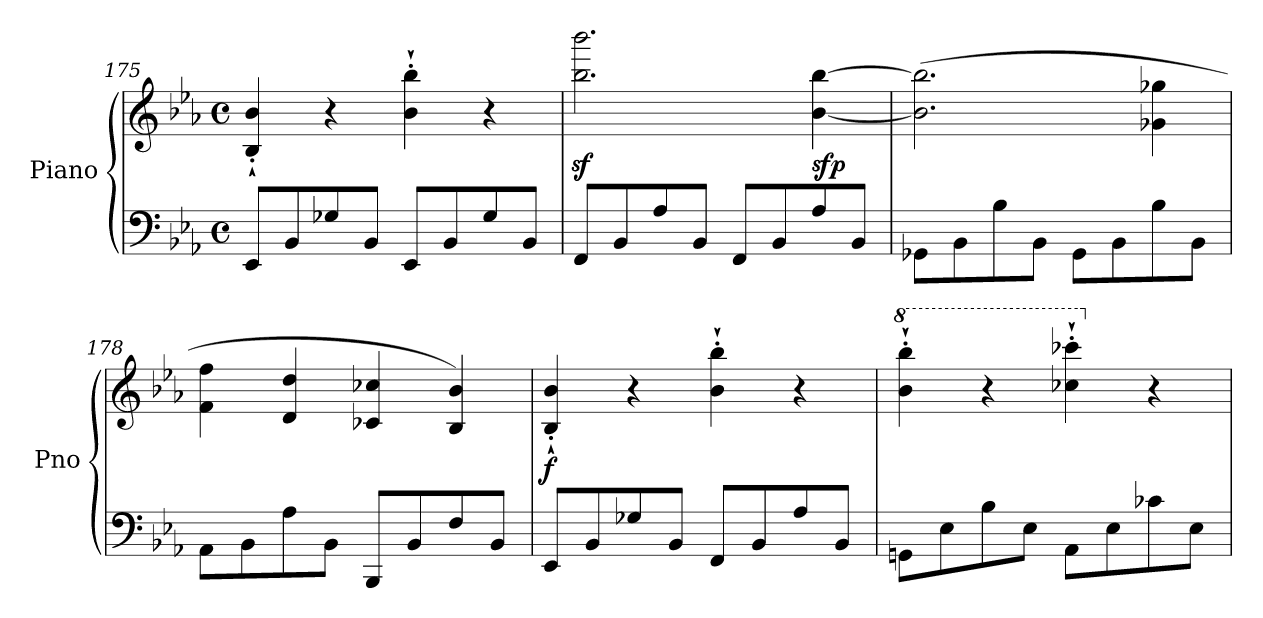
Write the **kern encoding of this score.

**kern	**kern	**dynam
*part1	*part1	*part1
*staff2	*staff1	*staff1/2
*I"Piano	*	*
*I'Pno	*	*
*clefF4	*clefG2	*
*k[b-e-a-]	*k[b-e-a-]	*
*M4/4	*M4/4	*
*met(c)	*met(c)	*
=175	=175	=175
!	!	!LO:DY:b
8EE-/L	4B-/'` 4b-/'`	other-dynamics
8BB-/	.	.
8G-X/	4r	.
8BB-/J	.	.
8EE-/L	4b-\'` 4bb-\'`	.
8BB-/	.	.
8G-/	4r	.
8BB-/J	.	.
=176	=176	=176
8FF/L	2.bb-\z< 2.bbb-\z<	.
8BB-/	.	.
8A-/	.	.
8BB-/J	.	.
8FF/L	.	.
8BB-/	.	.
!	!	!LO:DY:b
8A-/	[4b-\ [4bb-\	sfp
8BB-/J	.	.
=177	=177	=177
8GG-X\L	(>2.b-\] 2.bb-\]	.
8BB-\	.	.
8B-\	.	.
8BB-\J	.	.
8GG-\L	.	.
8BB-\	.	.
8B-\	4g-X\ 4gg-X\	.
8BB-\J	.	.
!!LO:LB:g=z
=178	=178	=178
8AA-\L	4f\ 4ff\	.
8BB-\	.	.
8A-\	4d/ 4dd/	.
8BB-\J	.	.
8BBB-/L	4c-X/ 4cc-X/	.
8BB-/	.	.
8F/	4B-/ 4b-/)	.
8BB-/J	.	.
!!LO:LB:g=z
=179	=179	=179
!	!	!LO:DY:b
8EE-/L	4B-/'` 4b-/'`	f
8BB-/	.	.
8G-X/	4r	.
8BB-/J	.	.
8FF/L	4b-\'` 4bb-\'`	.
8BB-/	.	.
8A-/	4r	.
8BB-/J	.	.
=180	=180	=180
*	*8va	*
8GGn\L	4bb-\'` 4bbb-\'`	.
8E-\	.	.
8B-\	4r	.
8E-\J	.	.
8AA-\L	4ccc-X\'` 4cccc-X\'`	.
8E-\	.	.
*	*X8va	*
8c-X\	4r	.
8E-\J	.	.
=	=	=
*-	*-	*-
